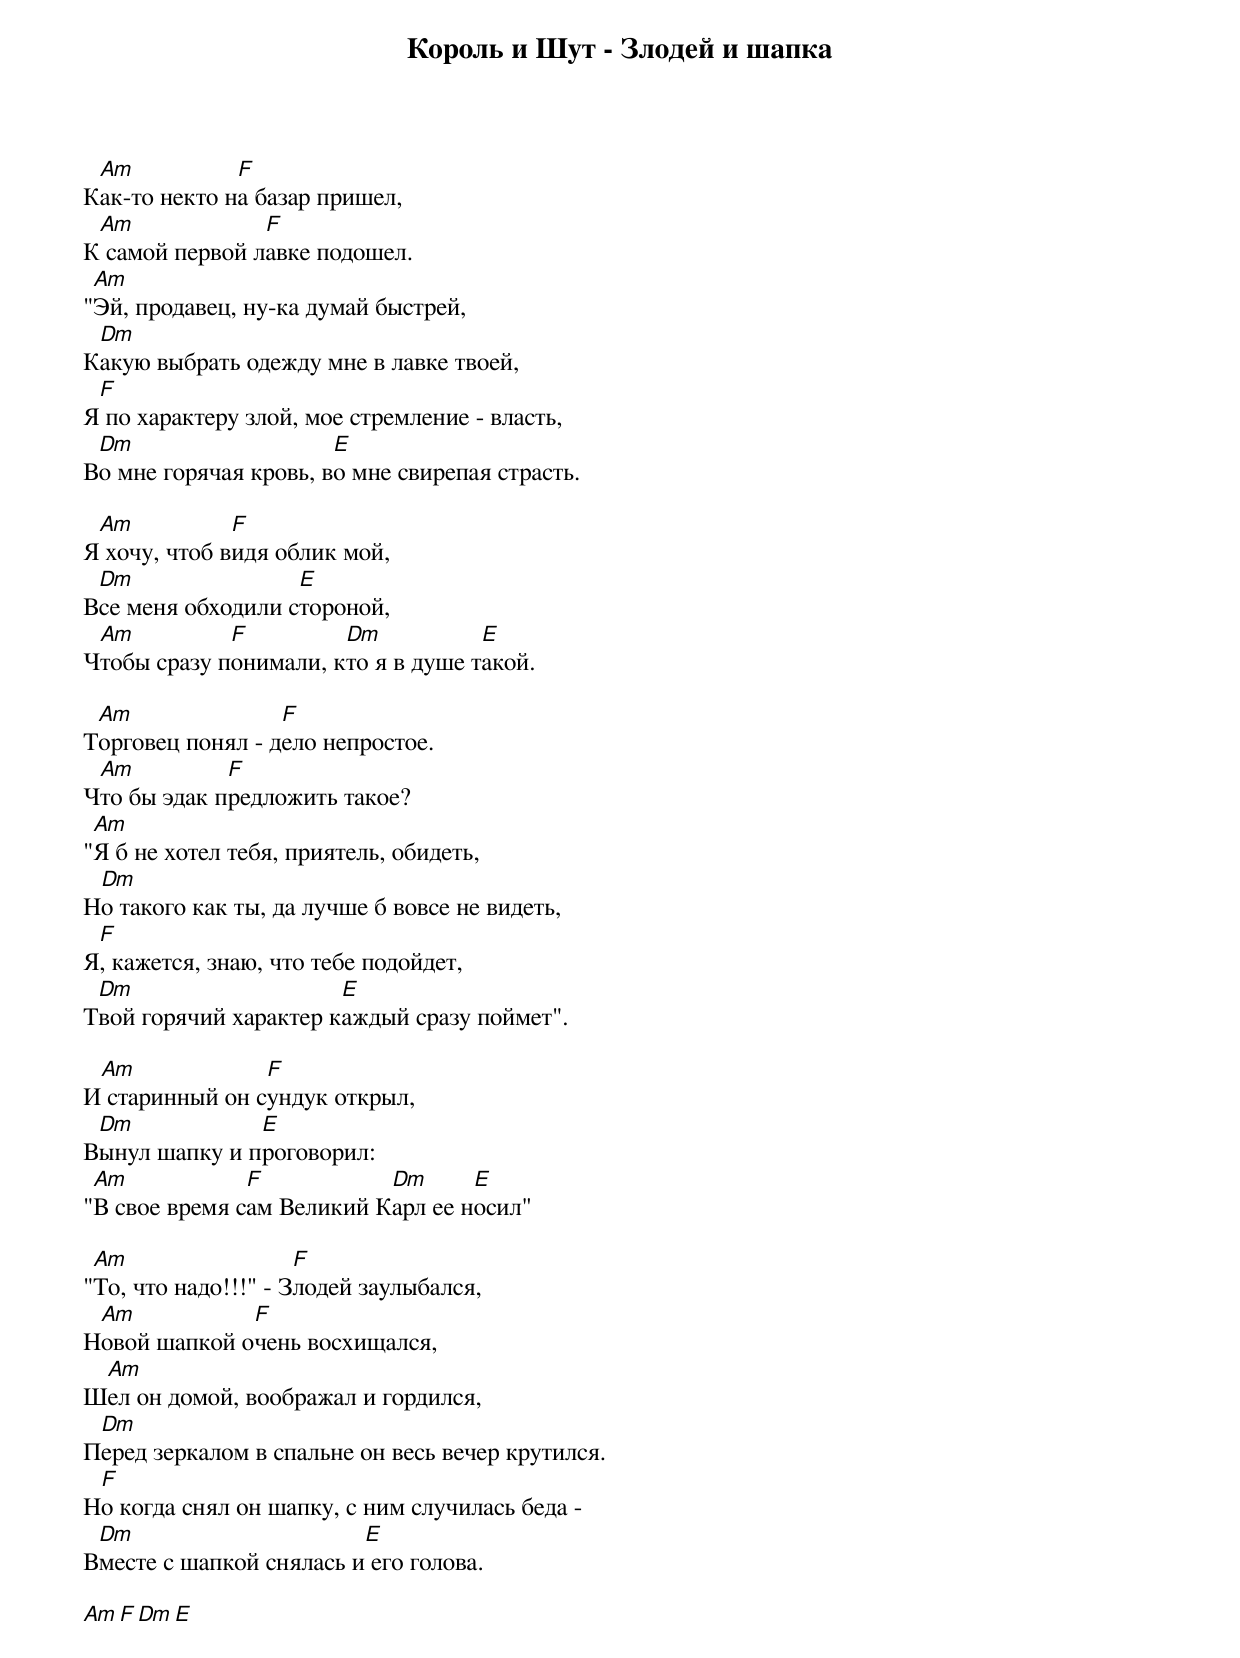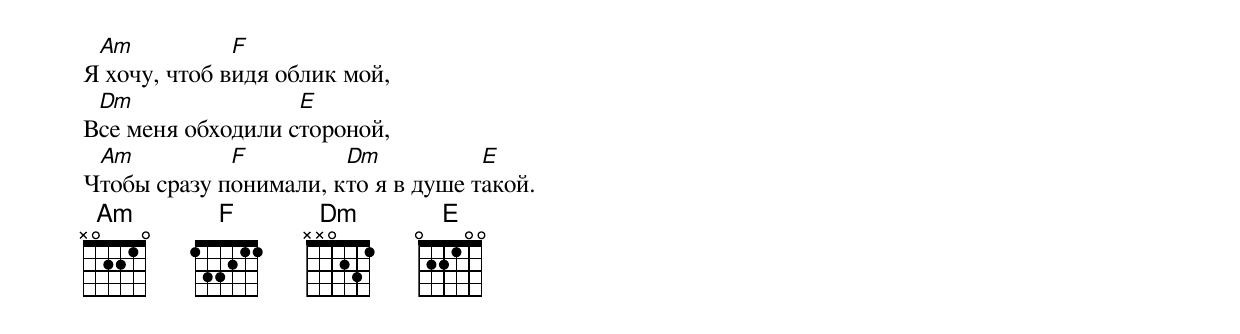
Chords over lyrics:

Король и Шут - Злодей и шапка

 Am           F
Как-то некто на базар пришел,
 Am             F
К самой первой лавке подошел.
 Am
"Эй, продавец, ну-ка думай быстрей,
 Dm
Какую выбрать одежду мне в лавке твоей,
 F
Я по характеру злой, мое стремление - власть,
 Dm                    E
Во мне горячая кровь, во мне свирепая страсть.

 Am           F
Я хочу, чтоб видя облик мой,
 Dm                E
Все меня обходили стороной,
 Am          F         Dm           E
Чтобы сразу понимали, кто я в душе такой.

 Am               F
Торговец понял - дело непростое.
 Am          F
Что бы эдак предложить такое?
 Am
"Я б не хотел тебя, приятель, обидеть,
 Dm
Но такого как ты, да лучше б вовсе не видеть,
 F
Я, кажется, знаю, что тебе подойдет,
 Dm                    E
Твой горячий характер каждый сразу поймет".

 Am             F
И старинный он сундук открыл,
 Dm            E
Вынул шапку и проговорил:
 Am            F           Dm      E
"В свое время сам Великий Карл ее носил"

 Am                  F
"То, что надо!!!" - Злодей заулыбался,
 Am           F
Новой шапкой очень восхищался,
 Am
Шел он домой, воображал и гордился,
 Dm
Перед зеркалом в спальне он весь вечер крутился.
 F
Но когда снял он шапку, с ним случилась беда -
 Dm                      E
Вместе с шапкой снялась и его голова.

Am F Dm E

 Am           F
Я хочу, чтоб видя облик мой,
 Dm                E
Все меня обходили стороной,
 Am          F         Dm           E
Чтобы сразу понимали, кто я в душе такой.
